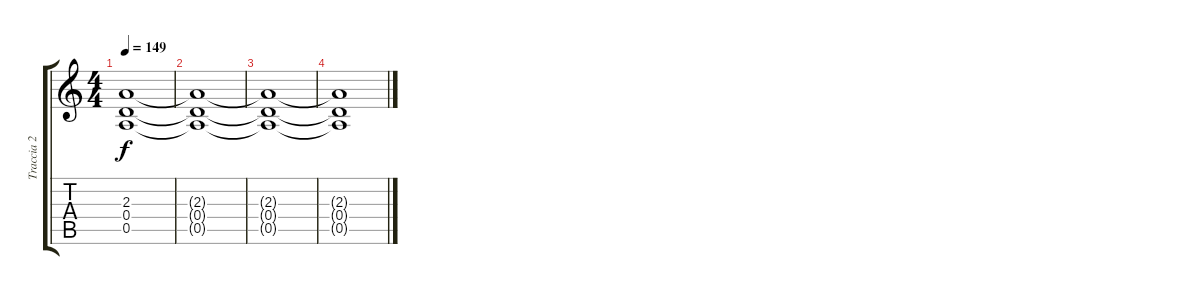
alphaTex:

\track ("Traccia 2" "Traccia 2") {instrument distortionguitar}
\staff {score tabs}
\tuning (E4 B3 G3 D3 A2 E2) {hide}
\ts (4 4)
\tempo 149
\clef g2
\ks c
(2.3 0.4 0.5).1{dy f} |
(2.3{t} 0.4{t} 0.5{t}).1{volume 11} |
(2.3{t} 0.4{t} 0.5{t}).1{volume 8} |
(2.3{t} 0.4{t} 0.5{t}).1{volume 4}
